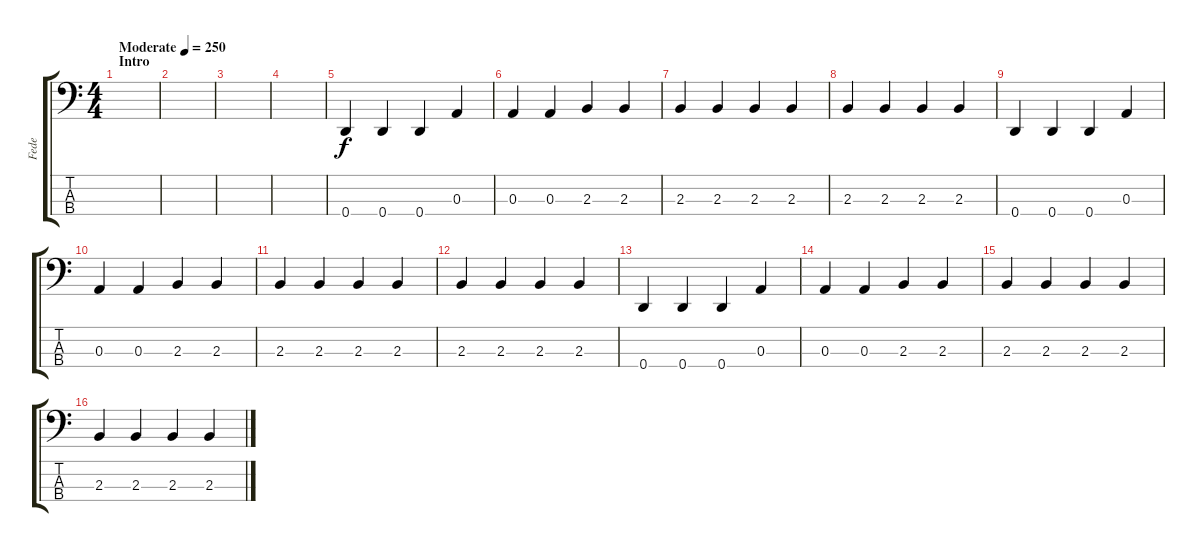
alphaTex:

\track ("Fede" "Fede") {instrument electricbassfinger}
\staff {score tabs}
\tuning (G2 D2 A1 D1) {hide}
\ts (4 4)
\section ("" "Intro")
\tempo (250 "Moderate")
\clef f4
\ks c
|
|
|
|
0.4.4 0.4.4 0.4.4 0.3.4 |
0.3.4 0.3.4 2.3.4 2.3.4 |
2.3.4 2.3.4 2.3.4 2.3.4 |
2.3.4 2.3.4 2.3.4 2.3.4 |
0.4.4 0.4.4 0.4.4 0.3.4 |
0.3.4 0.3.4 2.3.4 2.3.4 |
2.3.4 2.3.4 2.3.4 2.3.4 |
2.3.4 2.3.4 2.3.4 2.3.4 |
0.4.4 0.4.4 0.4.4 0.3.4 |
0.3.4 0.3.4 2.3.4 2.3.4 |
2.3.4 2.3.4 2.3.4 2.3.4 |
2.3.4 2.3.4 2.3.4 2.3.4
